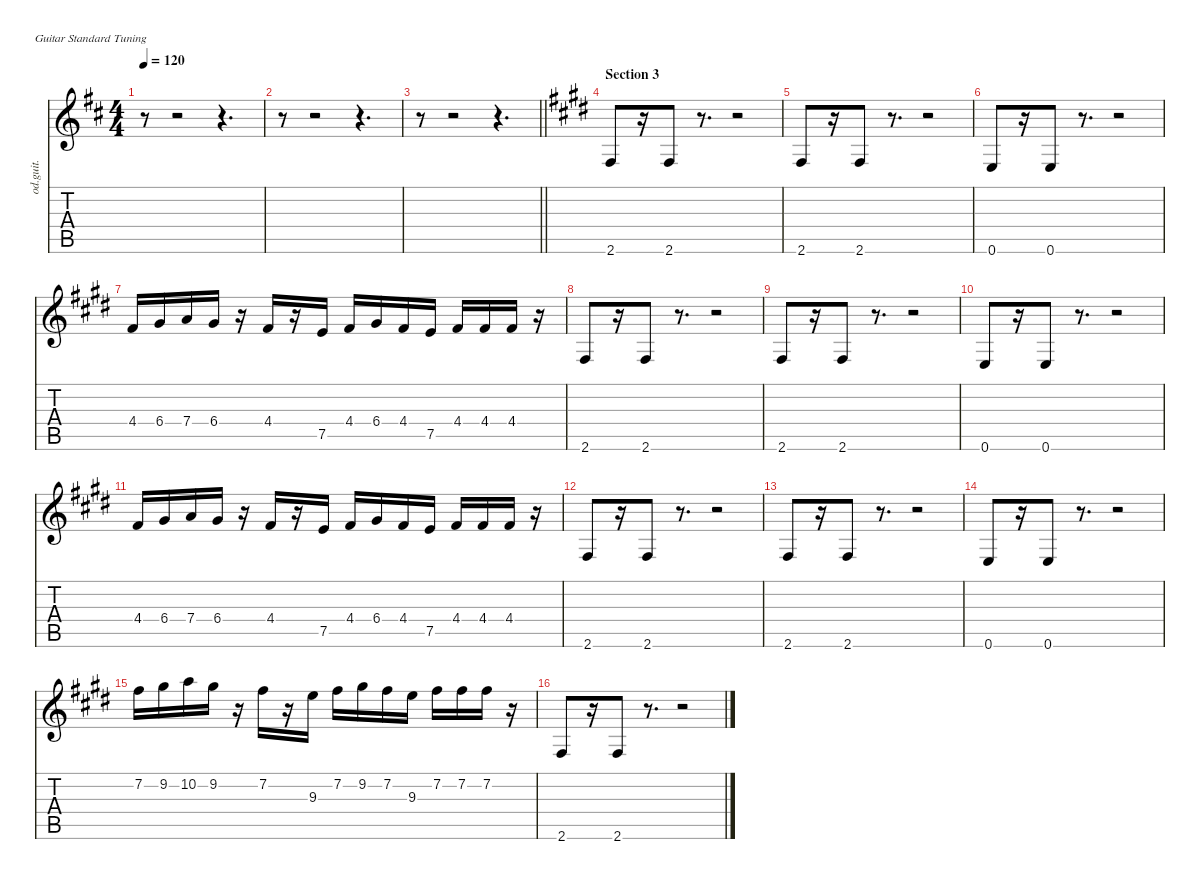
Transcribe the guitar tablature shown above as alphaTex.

\defaultSystemsLayout 4
\hideDynamics
\bracketExtendMode nobrackets
\otherSystemsTrackNameOrientation horizontal
\track ("Guitar" "od.guit.") {instrument overdrivenguitar}
\staff {score tabs}
\tuning (E4 B3 G3 D3 A2 E2)
\ts (4 4)
\tempo 120
\clef g2
\ks d
r.8{dy f beam Down} r.2{beam Down} r.4{d beam Down} |
r.8{beam Down} r.2{beam Down} r.4{d beam Down} |
\barLineRight lightlight
r.8{beam Down} r.2{beam Down} r.4{d beam Down} |
\section ("" "Section 3")
\ks e
2.6{acc #}.8{instrument overdrivenguitar beam Up} r.16{beam Up} 2.6{acc #}.8{beam Up} r.8{d beam Up} r.2{beam Up} |
2.6{acc #}.8{beam Up} r.16{beam Up} 2.6{acc #}.8{beam Up} r.8{d beam Up} r.2{beam Up} |
0.6{acc forcenatural}.8{beam Up} r.16{beam Up} 0.6{acc forcenatural}.8{beam Up} r.8{d beam Up} r.2{beam Up} |
4.4{acc #}.16{beam Up} 6.4{acc #}.16{beam Up} 7.4{acc forcenatural}.16{beam Up} 6.4{acc #}.16{beam Up} r.16{beam Up} 4.4{acc #}.16{beam Up} r.16{beam Up} 7.5{acc forcenatural}.16{beam Up} 4.4{acc #}.16{beam Up} 6.4{acc #}.16{beam Up} 4.4{acc #}.16{beam Up} 7.5{acc forcenatural}.16{beam Up} 4.4{acc #}.16{beam Up} 4.4{acc #}.16{beam Up} 4.4{acc #}.16{beam Up} r.16{beam Up} |
2.6{acc #}.8{beam Up} r.16{beam Up} 2.6{acc #}.8{beam Up} r.8{d beam Up} r.2{beam Up} |
2.6{acc #}.8{beam Up} r.16{beam Up} 2.6{acc #}.8{beam Up} r.8{d beam Up} r.2{beam Up} |
0.6{acc forcenatural}.8{beam Up} r.16{beam Up} 0.6{acc forcenatural}.8{beam Up} r.8{d beam Up} r.2{beam Up} |
4.4{acc #}.16{beam Up} 6.4{acc #}.16{beam Up} 7.4{acc forcenatural}.16{beam Up} 6.4{acc #}.16{beam Up} r.16{beam Up} 4.4{acc #}.16{beam Up} r.16{beam Up} 7.5{acc forcenatural}.16{beam Up} 4.4{acc #}.16{beam Up} 6.4{acc #}.16{beam Up} 4.4{acc #}.16{beam Up} 7.5{acc forcenatural}.16{beam Up} 4.4{acc #}.16{beam Up} 4.4{acc #}.16{beam Up} 4.4{acc #}.16{beam Up} r.16{beam Up} |
2.6{acc #}.8{beam Up} r.16{beam Up} 2.6{acc #}.8{beam Up} r.8{d beam Up} r.2{beam Up} |
2.6{acc #}.8{beam Up} r.16{beam Up} 2.6{acc #}.8{beam Up} r.8{d beam Up} r.2{beam Up} |
0.6{acc forcenatural}.8{beam Up} r.16{beam Up} 0.6{acc forcenatural}.8{beam Up} r.8{d beam Up} r.2{beam Up} |
7.2{acc #}.16{beam Down} 9.2{acc #}.16{beam Down} 10.2{acc forcenatural}.16{beam Down} 9.2{acc #}.16{beam Down} r.16{beam Down} 7.2{acc #}.16{beam Down} r.16{beam Down} 9.3{acc forcenatural}.16{beam Down} 7.2{acc #}.16{beam Down} 9.2{acc #}.16{beam Down} 7.2{acc #}.16{beam Down} 9.3{acc forcenatural}.16{beam Down} 7.2{acc #}.16{beam Down} 7.2{acc #}.16{beam Down} 7.2{acc #}.16{beam Down} r.16{beam Down} |
2.6{acc #}.8{beam Up} r.16{beam Up} 2.6{acc #}.8{beam Up} r.8{d beam Up} r.2{beam Up}
